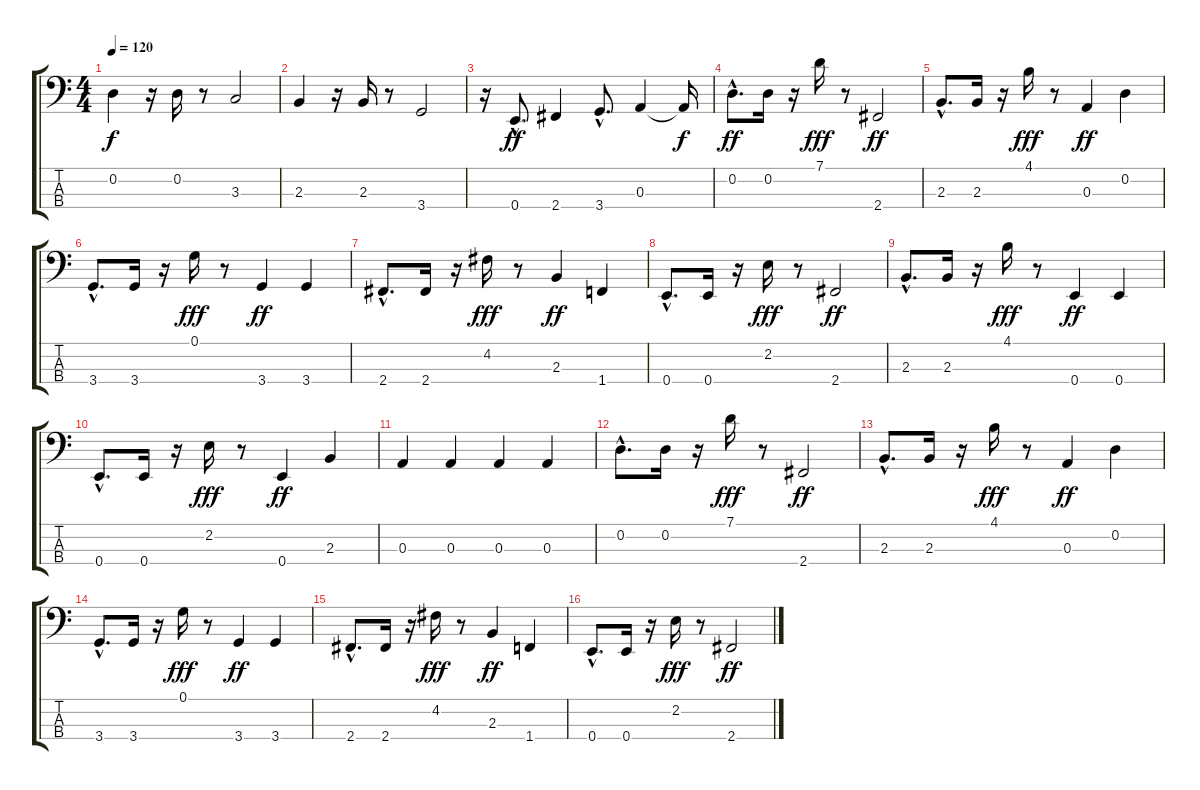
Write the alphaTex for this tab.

\track "" {instrument electricbasspick}
\staff {score tabs}
\tuning (G2 D2 A1 E1) {hide}
\ts (4 4)
\tempo 120
\clef f4
\ks c
0.2.4{dy f} r.16 0.2.16 r.8 3.3.2 |
2.3.4 r.16 2.3.16 r.8 3.4.2 |
r.16 0.4{hac}.8{d dy ff} 2.4.4 3.4{hac}.8{d} 0.3.4 0.3{t}.16{dy f} |
0.2{hac}.8{d dy ff} 0.2.16 r.16 7.1.16{dy fff} r.8 2.4.2{dy ff} |
2.3{hac}.8{d} 2.3.16 r.16 4.1.16{dy fff} r.8 0.3.4{dy ff} 0.2.4 |
3.4{hac}.8{d} 3.4.16 r.16 0.1.16{dy fff} r.8 3.4.4{dy ff} 3.4.4 |
2.4{hac}.8{d} 2.4.16 r.16 4.2.16{dy fff} r.8 2.3.4{dy ff} 1.4.4 |
0.4{hac}.8{d} 0.4.16 r.16 2.2.16{dy fff} r.8 2.4.2{dy ff} |
2.3{hac}.8{d} 2.3.16 r.16 4.1.16{dy fff} r.8 0.4.4{dy ff} 0.4.4 |
0.4{hac}.8{d} 0.4.16 r.16 2.2.16{dy fff} r.8 0.4.4{dy ff} 2.3.4 |
0.3.4 0.3.4 0.3.4 0.3.4 |
0.2{hac}.8{d} 0.2.16 r.16 7.1.16{dy fff} r.8 2.4.2{dy ff} |
2.3{hac}.8{d} 2.3.16 r.16 4.1.16{dy fff} r.8 0.3.4{dy ff} 0.2.4 |
3.4{hac}.8{d} 3.4.16 r.16 0.1.16{dy fff} r.8 3.4.4{dy ff} 3.4.4 |
2.4{hac}.8{d} 2.4.16 r.16 4.2.16{dy fff} r.8 2.3.4{dy ff} 1.4.4 |
0.4{hac}.8{d} 0.4.16 r.16 2.2.16{dy fff} r.8 2.4.2{dy ff}
